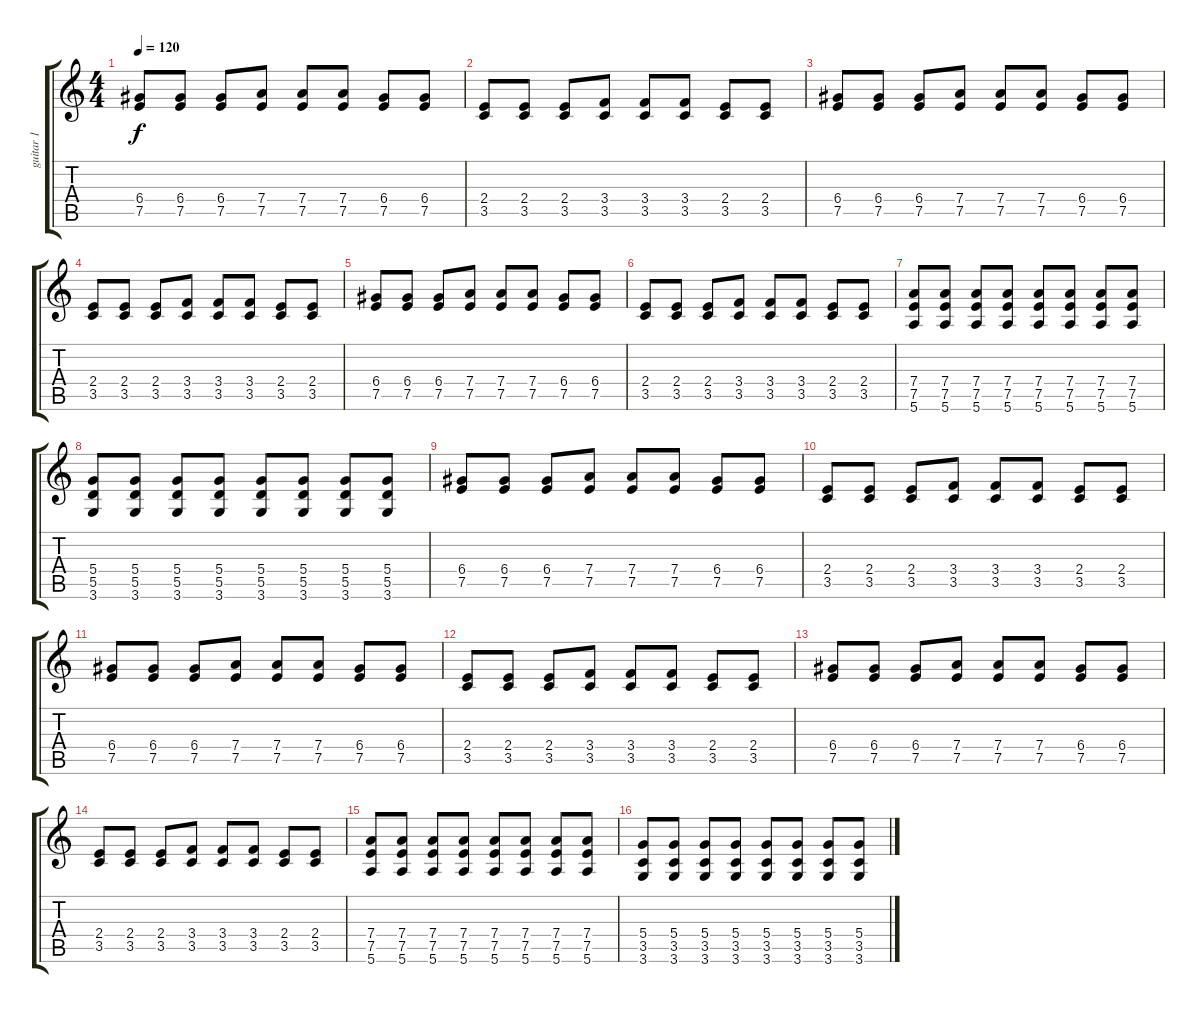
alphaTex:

\track ("guitar 1" "guitar 1") {instrument acousticguitarsteel}
\staff {score tabs}
\tuning (E4 B3 G3 D3 A2 E2) {hide}
\ts (4 4)
\tempo 120
\clef g2
\ks c
(6.4 7.5).8{dy f} (6.4 7.5).8 (6.4 7.5).8 (7.4 7.5).8 (7.4 7.5).8 (7.4 7.5).8 (6.4 7.5).8 (6.4 7.5).8 |
(2.4 3.5).8 (2.4 3.5).8 (2.4 3.5).8 (3.4 3.5).8 (3.4 3.5).8 (3.4 3.5).8 (2.4 3.5).8 (2.4 3.5).8 |
(6.4 7.5).8 (6.4 7.5).8 (6.4 7.5).8 (7.4 7.5).8 (7.4 7.5).8 (7.4 7.5).8 (6.4 7.5).8 (6.4 7.5).8 |
(2.4 3.5).8 (2.4 3.5).8 (2.4 3.5).8 (3.4 3.5).8 (3.4 3.5).8 (3.4 3.5).8 (2.4 3.5).8 (2.4 3.5).8 |
(6.4 7.5).8 (6.4 7.5).8 (6.4 7.5).8 (7.4 7.5).8 (7.4 7.5).8 (7.4 7.5).8 (6.4 7.5).8 (6.4 7.5).8 |
(2.4 3.5).8 (2.4 3.5).8 (2.4 3.5).8 (3.4 3.5).8 (3.4 3.5).8 (3.4 3.5).8 (2.4 3.5).8 (2.4 3.5).8 |
(7.4 7.5 5.6).8 (7.4 7.5 5.6).8 (7.4 7.5 5.6).8 (7.4 7.5 5.6).8 (7.4 7.5 5.6).8 (7.4 7.5 5.6).8 (7.4 7.5 5.6).8 (7.4 7.5 5.6).8 |
(5.4 5.5 3.6).8 (5.4 5.5 3.6).8 (5.4 5.5 3.6).8 (5.4 5.5 3.6).8 (5.4 5.5 3.6).8 (5.4 5.5 3.6).8 (5.4 5.5 3.6).8 (5.4 5.5 3.6).8 |
(6.4 7.5).8 (6.4 7.5).8 (6.4 7.5).8 (7.4 7.5).8 (7.4 7.5).8 (7.4 7.5).8 (6.4 7.5).8 (6.4 7.5).8 |
(2.4 3.5).8 (2.4 3.5).8 (2.4 3.5).8 (3.4 3.5).8 (3.4 3.5).8 (3.4 3.5).8 (2.4 3.5).8 (2.4 3.5).8 |
(6.4 7.5).8 (6.4 7.5).8 (6.4 7.5).8 (7.4 7.5).8 (7.4 7.5).8 (7.4 7.5).8 (6.4 7.5).8 (6.4 7.5).8 |
(2.4 3.5).8 (2.4 3.5).8 (2.4 3.5).8 (3.4 3.5).8 (3.4 3.5).8 (3.4 3.5).8 (2.4 3.5).8 (2.4 3.5).8 |
(6.4 7.5).8 (6.4 7.5).8 (6.4 7.5).8 (7.4 7.5).8 (7.4 7.5).8 (7.4 7.5).8 (6.4 7.5).8 (6.4 7.5).8 |
(2.4 3.5).8 (2.4 3.5).8 (2.4 3.5).8 (3.4 3.5).8 (3.4 3.5).8 (3.4 3.5).8 (2.4 3.5).8 (2.4 3.5).8 |
(7.4 7.5 5.6).8 (7.4 7.5 5.6).8 (7.4 7.5 5.6).8 (7.4 7.5 5.6).8 (7.4 7.5 5.6).8 (7.4 7.5 5.6).8 (7.4 7.5 5.6).8 (7.4 7.5 5.6).8 |
(5.4 3.5 3.6).8 (5.4 3.5 3.6).8 (5.4 3.5 3.6).8 (5.4 3.5 3.6).8 (5.4 3.5 3.6).8 (5.4 3.5 3.6).8 (5.4 3.5 3.6).8 (5.4 3.5 3.6).8
